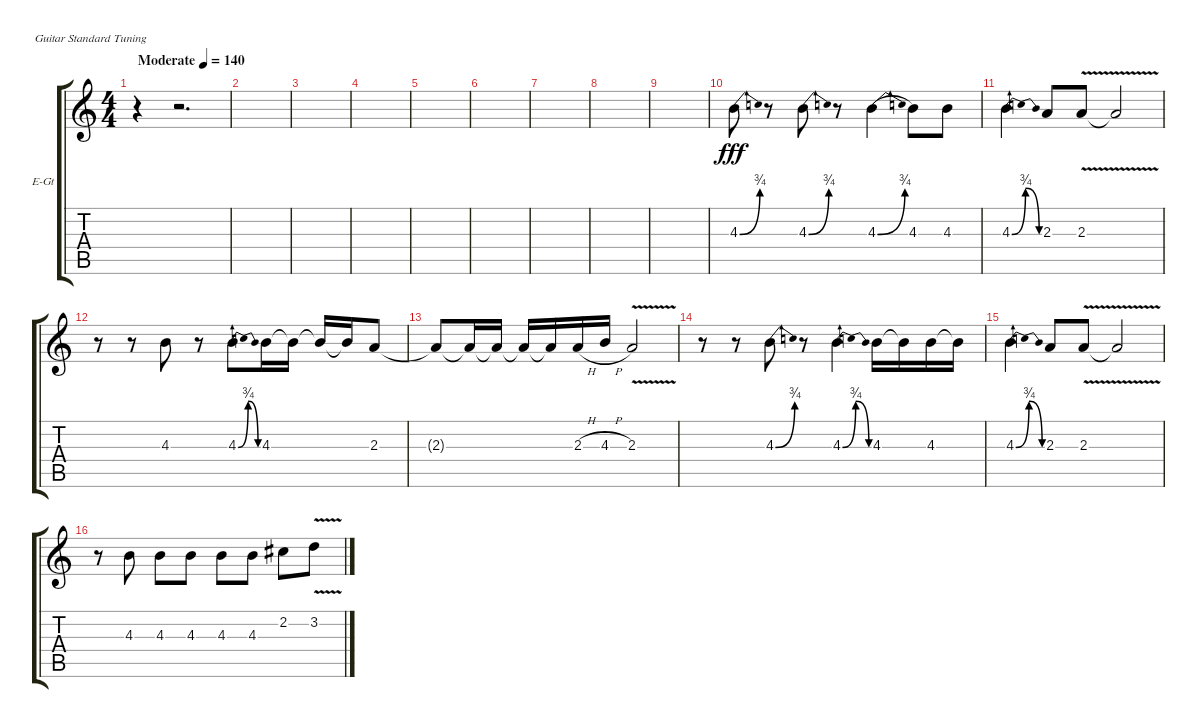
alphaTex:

\bracketExtendMode groupsimilarinstruments
\firstSystemTrackNameOrientation horizontal
\otherSystemsTrackNameOrientation horizontal
\track ("Guitar (Solo)" "E-Gt") {instrument distortionguitar}
\staff {score tabs}
\tuning (E4 B3 G3 D3 A2 E2)
\ts (4 4)
\beaming (8 2 2 2 2)
\tempo (140 "Moderate")
\clef g2
\ks c
r.4{dy fff instrument distortionguitar} r.2{d} |
|
|
|
|
|
|
|
|
4.3{be (bend 0 0 59.4 3)}.8 r.8 4.3{be (bend 0 0 59.4 3)}.8 r.8 4.3{be (bend 0 0 59.4 3)}.4{legatoorigin} 4.3.8 4.3.8 |
4.3{be (bendrelease 0 0 30.599999999999998 3 30.599999999999998 3 59.4 0)}.4 2.3.8 2.3{v}.8 2.3{v t}.2 |
r.8 r.8 4.3.8 r.8 4.3{be (bendrelease 0 0 31.2 3 31.2 3 59.4 0)}.8 4.3.16 4.3{t}.16 4.3{t}.16 4.3{t}.16 2.3.8 |
2.3{t}.8 2.3{t}.16 2.3{t}.16 2.3{t}.16 2.3{t}.16 2.3{h}.16 4.3{h}.16 2.3{v}.2 |
r.8 r.8 4.3{be (bend 0 0 59.4 3)}.8 r.8 4.3{be (bendrelease 0 0 15.6 3 46.199999999999996 3 59.4 0)}.4 4.3.16 4.3{t}.16 4.3.16 4.3{t}.16 |
4.3{be (bendrelease 0 0 30.599999999999998 3 30.599999999999998 3 59.4 0)}.4 2.3.8 2.3{v}.8 2.3{v t}.2 |
r.8 4.3.8 4.3.8 4.3.8 4.3.8 4.3.8 2.2.8 3.2{v}.8
